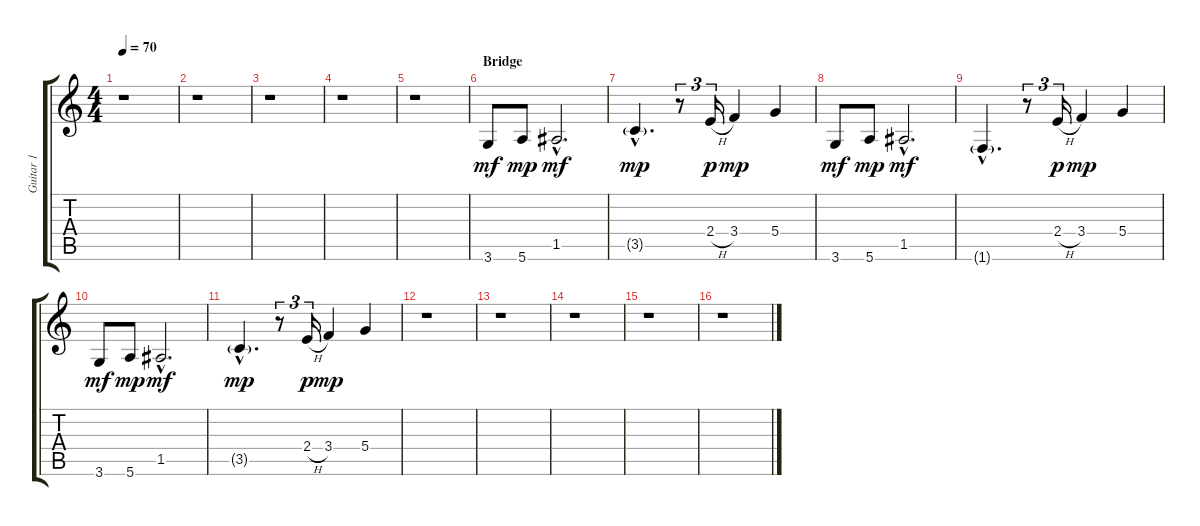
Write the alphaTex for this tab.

\track ("Guitar 1" "Guitar 1") {instrument acousticguitarsteel}
\staff {score tabs}
\tuning (E4 B3 G3 D3 A2 E2) {hide}
\ts (4 4)
\tempo 70
\clef g2
\ks c
r.1{dy mp} |
r.1 |
r.1 |
r.1 |
r.1 |
\section ("" "Bridge")
3.6.8{dy mf} 5.6.8{dy mp} 1.5{hac}.2{d dy mf} |
3.5{g hac}.4{d dy mp} r.8{tu (3 2)} 2.4{h}.16{tu (3 2) dy p} 3.4.4{dy mp} 5.4.4 |
3.6.8{dy mf} 5.6.8{dy mp} 1.5{hac}.2{d dy mf} |
1.6{g hac}.4{d} r.8{tu (3 2)} 2.4{h}.16{tu (3 2) dy p} 3.4.4{dy mp} 5.4.4 |
3.6.8{dy mf} 5.6.8{dy mp} 1.5{hac}.2{d dy mf} |
3.5{g hac}.4{d dy mp} r.8{tu (3 2)} 2.4{h}.16{tu (3 2) dy p} 3.4.4{dy mp} 5.4.4 |
r.1 |
r.1 |
r.1 |
r.1 |
r.1
